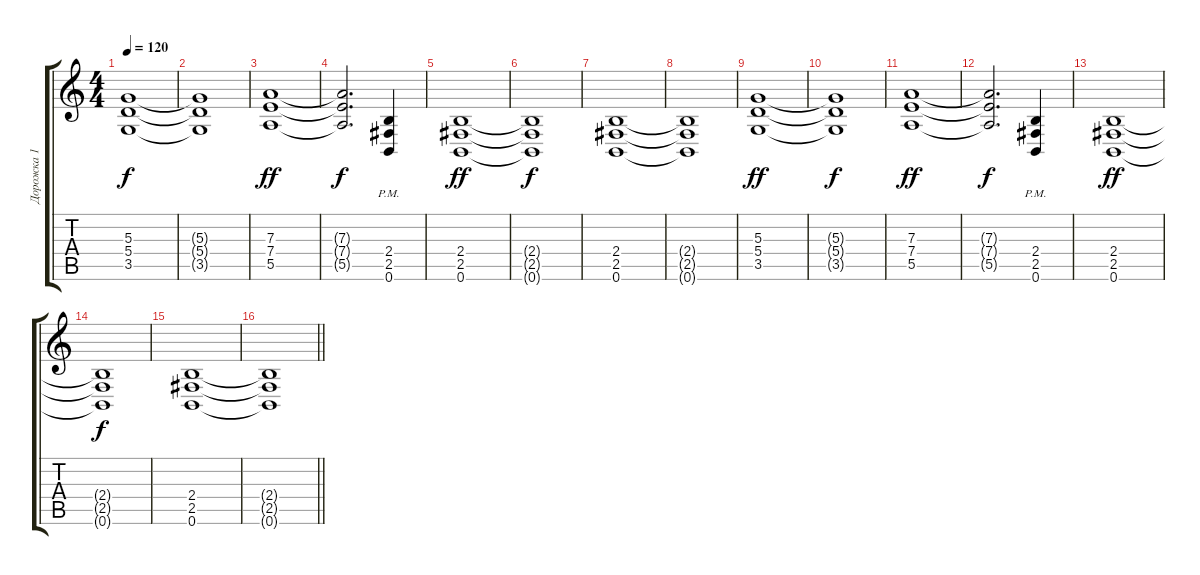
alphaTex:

\track ("Дорожка 1" "Дорожка 1") {instrument distortionguitar}
\staff {score tabs}
\tuning (B3 Gb3 D3 A2 E2 B1) {hide}
\ts (4 4)
\tempo 120
\clef g2
\ks c
(5.3 5.4 3.5).1{dy f} |
(5.3{t} 5.4{t} 3.5{t}).1 |
(7.3 7.4 5.5).1{dy ff} |
(7.3{t} 7.4{t} 5.5{t}).2{d dy f} (2.4{pm} 2.5{pm} 0.6{pm}).4 |
(2.4 2.5 0.6).1{dy ff} |
(2.4{t} 2.5{t} 0.6{t}).1{dy f} |
(2.4 2.5 0.6).1 |
(2.4{t} 2.5{t} 0.6{t}).1 |
(5.3 5.4 3.5).1{dy ff} |
(5.3{t} 5.4{t} 3.5{t}).1{dy f} |
(7.3 7.4 5.5).1{dy ff} |
(7.3{t} 7.4{t} 5.5{t}).2{d dy f} (2.4{pm} 2.5{pm} 0.6{pm}).4 |
(2.4 2.5 0.6).1{dy ff} |
(2.4{t} 2.5{t} 0.6{t}).1{dy f} |
(2.4 2.5 0.6).1 |
\barLineRight lightlight
(2.4{t} 2.5{t} 0.6{t}).1
